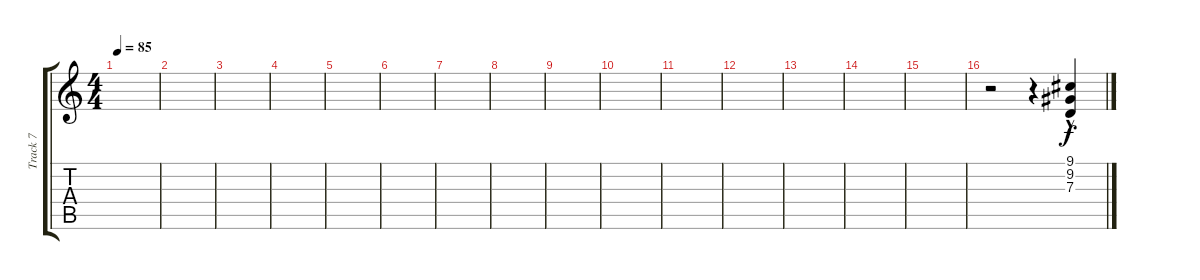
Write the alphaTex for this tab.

\track ("Track 7" "Track 7") {instrument lead4chiff}
\staff {score tabs}
\tuning (E4 B3 G3 D3 A2 E2) {hide}
\ts (4 4)
\tempo 85
\clef g2
\ks c
|
|
|
|
|
|
|
|
|
|
|
|
|
|
|
r.2 r.4 (9.1{hac} 9.2{hac} 7.3{hac}).4{instrument reversecymbal}
